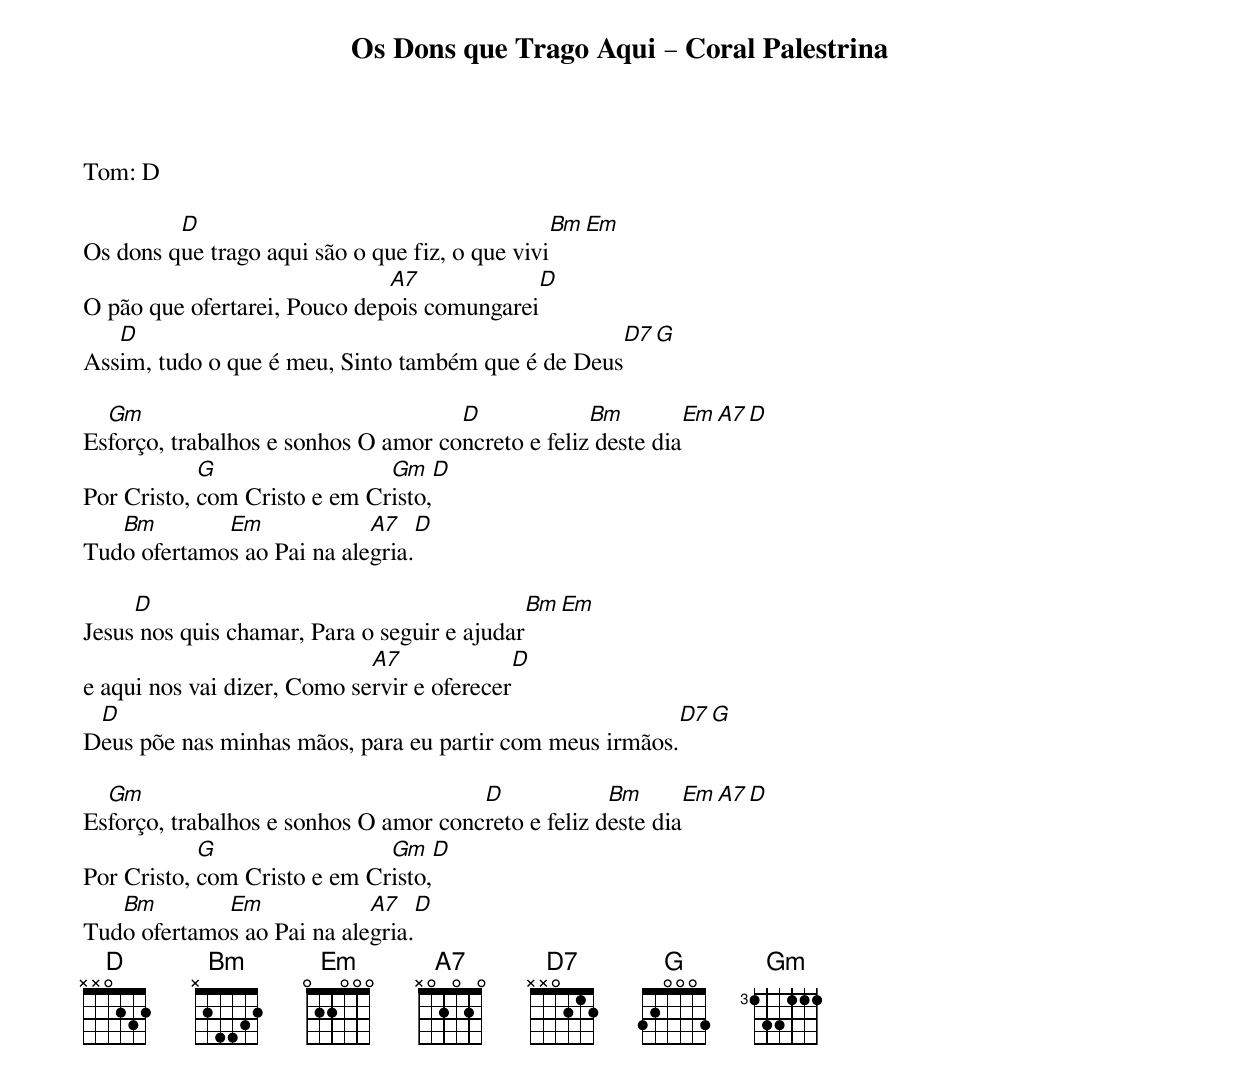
Os Dons que Trago Aqui – Coral Palestrina

Tom: D

         D                                                Bm             Em
Os dons que trago aqui são o que fiz, o que vivi
                              A7                                             D
O pão que ofertarei, Pouco depois comungarei
   D                                                             D7                   G
Assim, tudo o que é meu, Sinto também que é de Deus

  Gm                                 D             Bm          Em        A7           D
Esforço, trabalhos e sonhos O amor concreto e feliz deste dia
            G                 Gm                 D
Por Cristo, com Cristo e em Cristo,
   Bm        Em             A7             D
Tudo ofertamos ao Pai na alegria.

     D                                                     Bm       Em
Jesus nos quis chamar, Para o seguir e ajudar
                             A7                                      D
e aqui nos vai dizer, Como servir e oferecer
 D                                                                  D7                           G
Deus põe nas minhas mãos, para eu partir com meus irmãos.

  Gm                                   D             Bm        Em        A7           D
Esforço, trabalhos e sonhos O amor concreto e feliz deste dia
            G                 Gm                 D
Por Cristo, com Cristo e em Cristo,
   Bm        Em             A7             D
Tudo ofertamos ao Pai na alegria.
